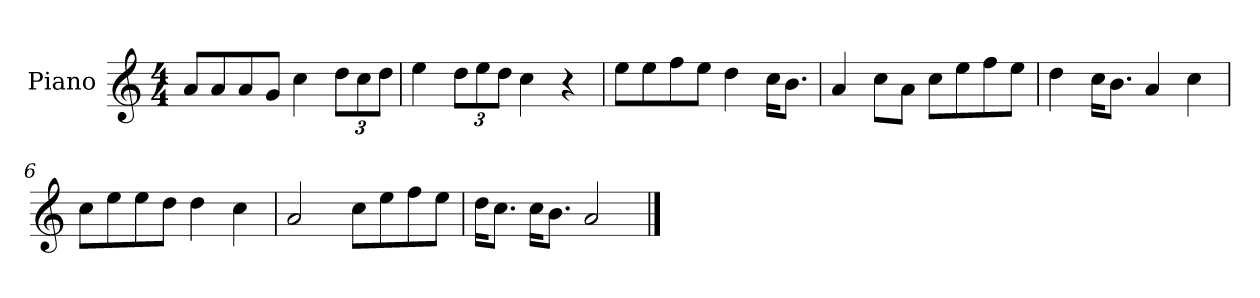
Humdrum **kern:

**kern
*part1
*staff1
*I"Piano
*I'P-no
*clefG2
*k[]
*M4/4
*MM90
=1
8a/L
8a/
8a/
8g/J
4cc\
*Xbrackettup
12dd\L
12cc\
12dd\J
=2
4ee\
12dd\L
12ee\
12dd\J
4cc\
4r
=3
8ee\L
8ee\
8ff\
8ee\J
4dd\
16cc\KL
8.b\J
=4
4a/
8cc\L
8a\J
8cc\L
8ee\
8ff\
8ee\J
=5
4dd\
16cc\KL
8.b\J
4a/
4cc\
=6
8cc\L
8ee\
8ee\
8dd\J
4dd\
4cc\
!!LO:LB:g=z
=7
2a/
8cc\L
8ee\
8ff\
8ee\J
=8
16dd\KL
8.cc\J
16cc\KL
8.b\J
2a/
==
*-
